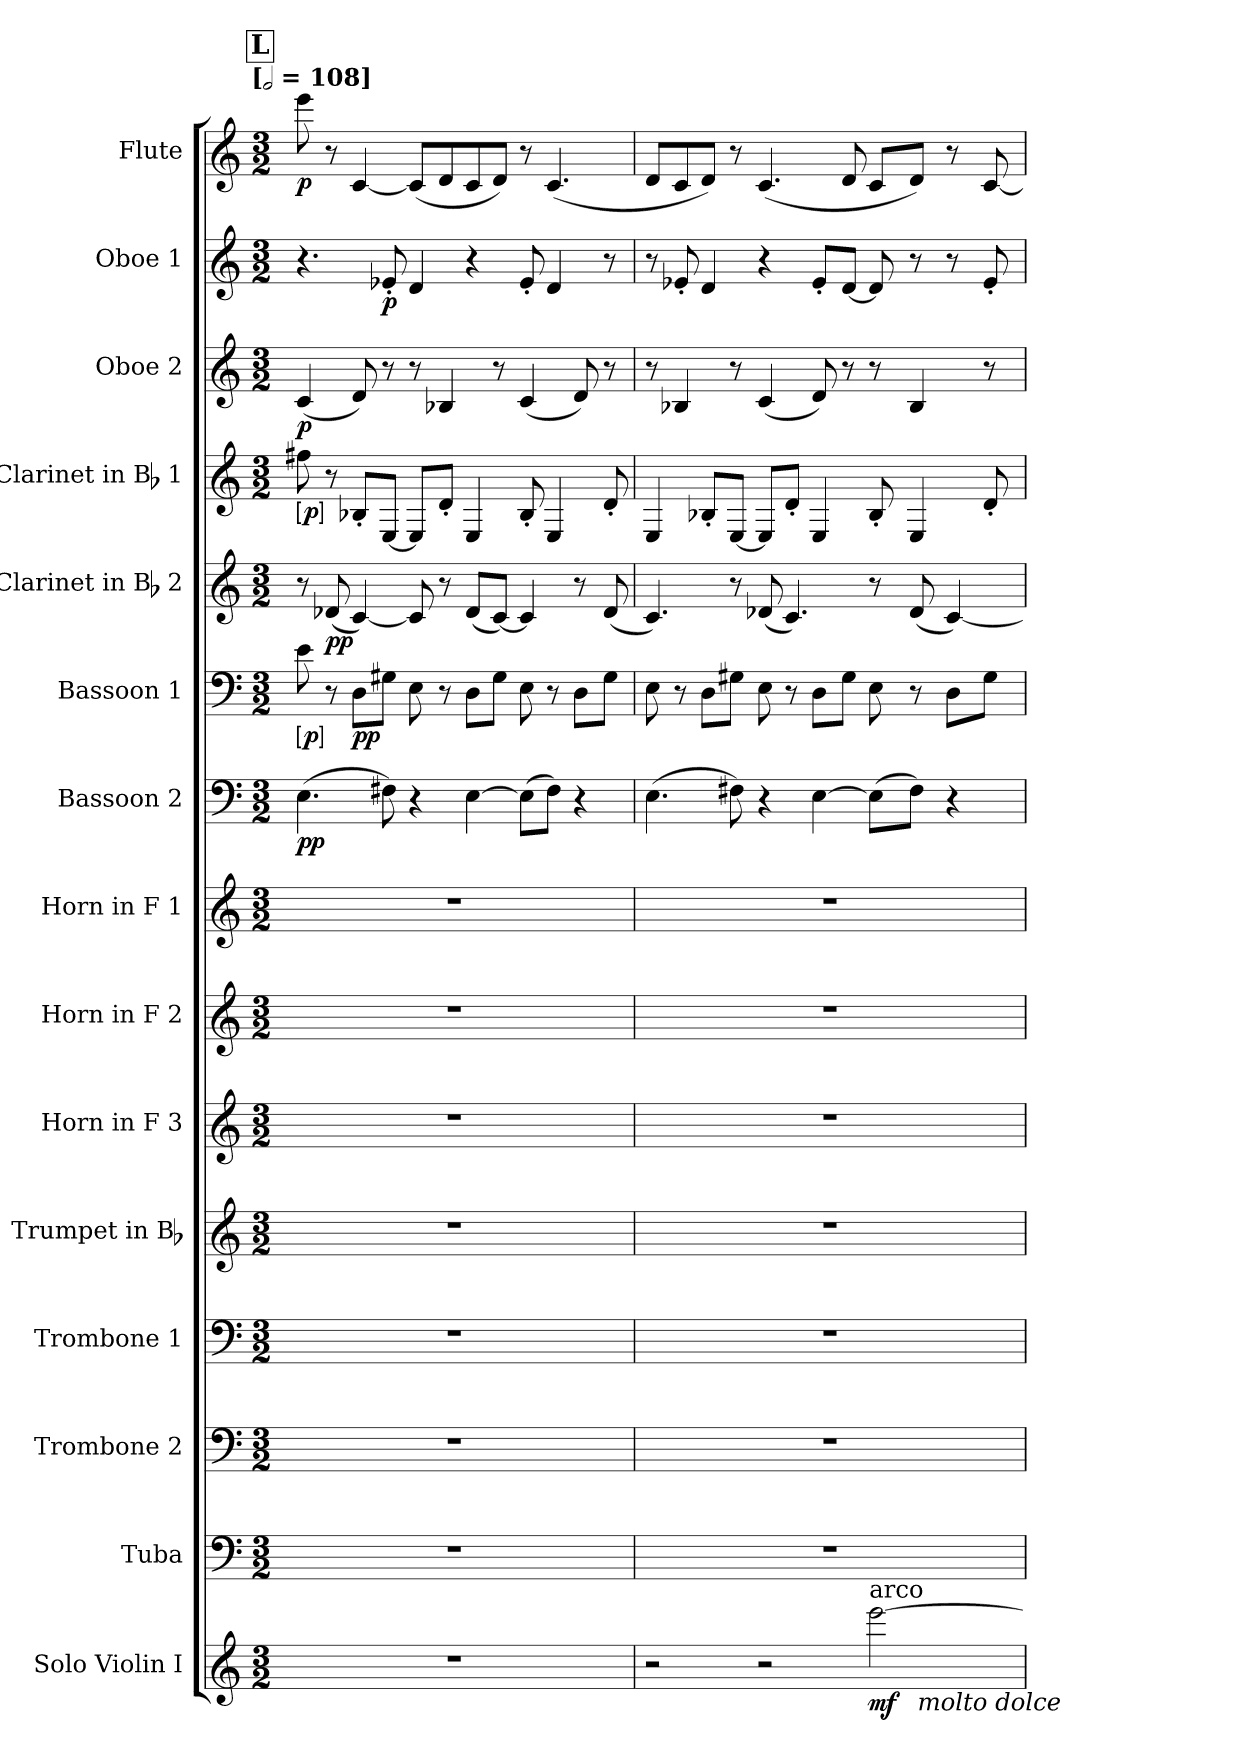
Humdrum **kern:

**kern	**dynam	**kern	**kern	**kern	**kern	**kern	**kern	**kern	**kern	**dynam	**kern	**dynam	**kern	**dynam	**kern	**dynam	**kern	**dynam	**kern	**dynam	**kern	**dynam
*part15	*part15	*part14	*part13	*part12	*part11	*part10	*part9	*part8	*part7	*part7	*part6	*part6	*part5	*part5	*part4	*part4	*part3	*part3	*part2	*part2	*part1	*part1
*staff15	*staff15	*staff14	*staff13	*staff12	*staff11	*staff10	*staff9	*staff8	*staff7	*staff7	*staff6	*staff6	*staff5	*staff5	*staff4	*staff4	*staff3	*staff3	*staff2	*staff2	*staff1	*staff1
*I"Solo Violin I	*	*I"Tuba	*I"Trombone 2	*I"Trombone 1	*I"Trumpet in Bb	*I"Horn in F 3	*I"Horn in F 2	*I"Horn in F 1	*I"Bassoon 2	*	*I"Bassoon 1	*	*I"Clarinet in Bb 2	*	*I"Clarinet in Bb 1	*	*I"Oboe 2	*	*I"Oboe 1	*	*I"Flute	*
*I'vn	*	*I'tb	*I'tn	*I'tn	*I'tp	*	*	*	*I'bn	*	*I'bn	*	*I'cl	*	*I'cl	*	*I'ob	*	*I'ob	*	*I'fl	*
*clefG2	*	*clefF4	*clefF4	*clefF4	*clefG2	*clefG2	*clefG2	*clefG2	*clefF4	*	*clefF4	*	*clefG2	*	*clefG2	*	*clefG2	*	*clefG2	*	*clefG2	*
*	*	*	*	*	*ITrd1c2	*ITrd4c7	*ITrd4c7	*ITrd4c7	*	*	*	*	*ITrd1c2	*	*ITrd1c2	*	*	*	*	*	*	*
*k[]	*	*k[]	*k[]	*k[]	*k[b-e-]	*k[b-]	*k[b-]	*k[b-]	*k[]	*	*k[]	*	*k[b-e-]	*	*k[b-e-]	*	*k[]	*	*k[]	*	*k[]	*
!!LO:TX:omd:t=[[half] = 108]
*M3/2	*	*M3/2	*M3/2	*M3/2	*M3/2	*M3/2	*M3/2	*M3/2	*M3/2	*	*M3/2	*	*M3/2	*	*M3/2	*	*M3/2	*	*M3/2	*	*M3/2	*
*MM216	*	*MM216	*MM216	*MM216	*MM216	*MM216	*MM216	*MM216	*MM216	*	*MM216	*	*MM216	*	*MM216	*	*MM216	*	*MM216	*	*MM216	*
!!LO:REH:place=s1:t=L
=143	=143	=143	=143	=143	=143	=143	=143	=143	=143	=143	=143	=143	=143	=143	=143	=143	=143	=143	=143	=143	=143	=143
!	!	!	!	!	!	!	!	!	!	!	!	!LO:DY:ed=brack	!	!	!	!LO:DY:ed=brack	!	!	!	!	!	!
2%3r	.	2%3r	2%3r	2%3r	2%3r	2%3r	2%3r	2%3r	(4.E	pp	8e	p	8r	.	8een	p	(4c	p	4.r	.	8eee	p
.	.	.	.	.	.	.	.	.	.	.	8r	.	(8c-X	pp	8r	.	.	.	.	.	8r	.
.	.	.	.	.	.	.	.	.	.	.	8DL	pp	[4B-)	.	8A-X'L	.	8d)	.	.	.	[4c	.
.	.	.	.	.	.	.	.	.	8F#X)	.	8G#XJ	.	.	.	[8DJ	.	8r	.	8e-X'	p	.	.
.	.	.	.	.	.	.	.	.	4r	.	8E	.	8B-]	.	8DL]	.	8r	.	4d	.	(8cL]	.
.	.	.	.	.	.	.	.	.	.	.	8r	.	8r	.	8c'J	.	4B-X	.	.	.	8d	.
.	.	.	.	.	.	.	.	.	[4E	.	8DL	.	(8c-L	.	4D	.	.	.	4r	.	8c	.
.	.	.	.	.	.	.	.	.	.	.	8G#J	.	[8B-J)	.	.	.	8r	.	.	.	8dJ)	.
.	.	.	.	.	.	.	.	.	(8EL]	.	8E	.	4B-]	.	8A-'	.	(4c	.	8e-'	.	8r	.
.	.	.	.	.	.	.	.	.	8F#J)	.	8r	.	.	.	4D	.	.	.	4d	.	(4.c	.
.	.	.	.	.	.	.	.	.	4r	.	8DL	.	8r	.	.	.	8d)	.	.	.	.	.
.	.	.	.	.	.	.	.	.	.	.	8G#J	.	(8c-	.	8c'	.	8r	.	8r	.	.	.
=144	=144	=144	=144	=144	=144	=144	=144	=144	=144	=144	=144	=144	=144	=144	=144	=144	=144	=144	=144	=144	=144	=144
2r	.	2%3r	2%3r	2%3r	2%3r	2%3r	2%3r	2%3r	(4.E	.	8E	.	4.B-)	.	4D	.	8r	.	8r	.	8dL	.
.	.	.	.	.	.	.	.	.	.	.	8r	.	.	.	.	.	4B-X	.	8e-X'	.	8c	.
.	.	.	.	.	.	.	.	.	.	.	8DL	.	.	.	8A-X'L	.	.	.	4d	.	8dJ)	.
.	.	.	.	.	.	.	.	.	8F#X)	.	8G#XJ	.	8r	.	[8DJ	.	8r	.	.	.	8r	.
2r	.	.	.	.	.	.	.	.	4r	.	8E	.	(8c-X	.	8DL]	.	(4c	.	4r	.	(4.c	.
.	.	.	.	.	.	.	.	.	.	.	8r	.	4.B-)	.	8c'J	.	.	.	.	.	.	.
.	.	.	.	.	.	.	.	.	[4E	.	8DL	.	.	.	4D	.	8d)	.	8e-'L	.	.	.
.	.	.	.	.	.	.	.	.	.	.	8G#J	.	.	.	.	.	8r	.	[8dJ	.	8d	.
!LO:TX:a:t=arco	!	!	!	!	!	!	!	!	!	!	!	!	!	!	!	!	!	!	!	!	!	!
!	!LO:DY:t=%s molto dolce	!	!	!	!	!	!	!	!	!	!	!	!	!	!	!	!	!	!	!	!	!
[2eee	mf	.	.	.	.	.	.	.	(8EL]	.	8E	.	8r	.	8A-'	.	8r	.	8d]	.	8cL	.
.	.	.	.	.	.	.	.	.	8F#J)	.	8r	.	(8c-	.	4D	.	4B-	.	8r	.	8dJ)	.
.	.	.	.	.	.	.	.	.	4r	.	8DL	.	[4B-)	.	.	.	.	.	8r	.	8r	.
.	.	.	.	.	.	.	.	.	.	.	8G#J	.	.	.	8c'	.	8r	.	8e-'	.	[8c	.
=	=	=	=	=	=	=	=	=	=	=	=	=	=	=	=	=	=	=	=	=	=	=
*-	*-	*-	*-	*-	*-	*-	*-	*-	*-	*-	*-	*-	*-	*-	*-	*-	*-	*-	*-	*-	*-	*-
